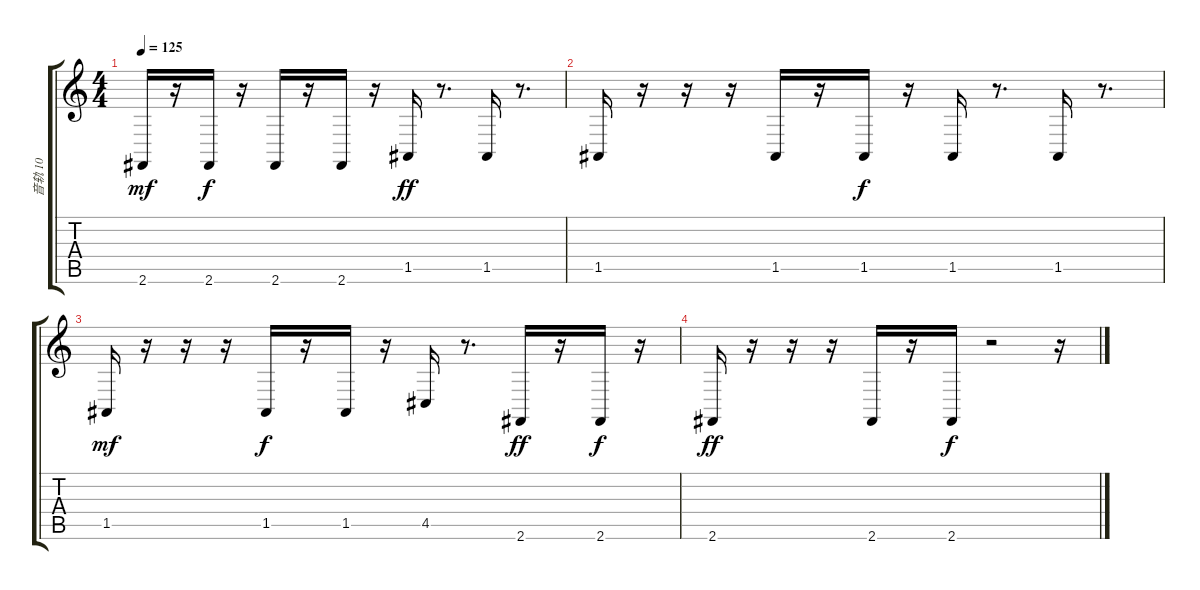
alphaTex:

\track ("音轨 10" "音轨 10") {instrument electricgrandpiano}
\staff {score tabs}
\tuning (E4 B3 G3 D3 A2 E2) {hide}
\ts (4 4)
\tempo 125
\clef g2
\ks c
2.6.16{dy mf} r.16 2.6.16{dy f} r.16 2.6.16 r.16 2.6.16 r.16 1.5.16{dy ff} r.8{d} 1.5.16 r.8{d} |
1.5.16 r.16 r.16 r.16 1.5.16 r.16 1.5.16{dy f} r.16 1.5.16 r.8{d} 1.5.16 r.8{d} |
1.5.16{dy mf} r.16 r.16 r.16 1.5.16{dy f} r.16 1.5.16 r.16 4.5.16 r.8{d} 2.6.16{dy ff} r.16 2.6.16{dy f} r.16 |
2.6.16{dy ff} r.16 r.16 r.16 2.6.16 r.16 2.6.16{dy f} r.2 r.16
